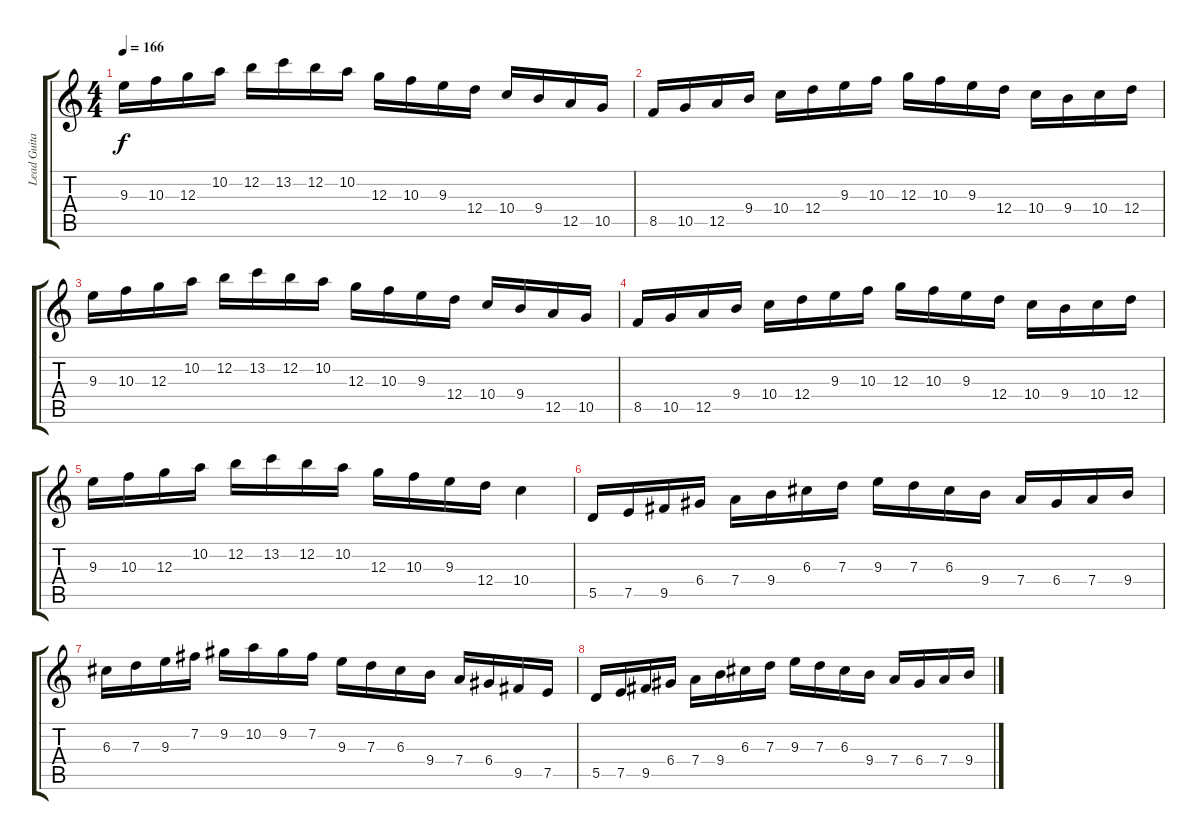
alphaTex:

\track ("Lead Guitar" "Lead Guita") {instrument distortionguitar}
\staff {score tabs}
\tuning (E4 B3 G3 D3 A2 E2) {hide}
\ts (4 4)
\tempo 166
\clef g2
\ks c
9.3.16{dy f} 10.3.16 12.3.16 10.2.16 12.2.16 13.2.16 12.2.16 10.2.16 12.3.16 10.3.16 9.3.16 12.4.16 10.4.16 9.4.16 12.5.16 10.5.16 |
8.5.16 10.5.16 12.5.16 9.4.16 10.4.16 12.4.16 9.3.16 10.3.16 12.3.16 10.3.16 9.3.16 12.4.16 10.4.16 9.4.16 10.4.16 12.4.16 |
9.3.16 10.3.16 12.3.16 10.2.16 12.2.16 13.2.16 12.2.16 10.2.16 12.3.16 10.3.16 9.3.16 12.4.16 10.4.16 9.4.16 12.5.16 10.5.16 |
8.5.16 10.5.16 12.5.16 9.4.16 10.4.16 12.4.16 9.3.16 10.3.16 12.3.16 10.3.16 9.3.16 12.4.16 10.4.16 9.4.16 10.4.16 12.4.16 |
9.3.16 10.3.16 12.3.16 10.2.16 12.2.16 13.2.16 12.2.16 10.2.16 12.3.16 10.3.16 9.3.16 12.4.16 10.4.4 |
5.5.16 7.5.16 9.5.16 6.4.16 7.4.16 9.4.16 6.3.16 7.3.16 9.3.16 7.3.16 6.3.16 9.4.16 7.4.16 6.4.16 7.4.16 9.4.16 |
6.3.16 7.3.16 9.3.16 7.2.16 9.2.16 10.2.16 9.2.16 7.2.16 9.3.16 7.3.16 6.3.16 9.4.16 7.4.16 6.4.16 9.5.16 7.5.16 |
5.5.16 7.5.16 9.5.16 6.4.16 7.4.16 9.4.16 6.3.16 7.3.16 9.3.16 7.3.16 6.3.16 9.4.16 7.4.16 6.4.16 7.4.16 9.4.16
